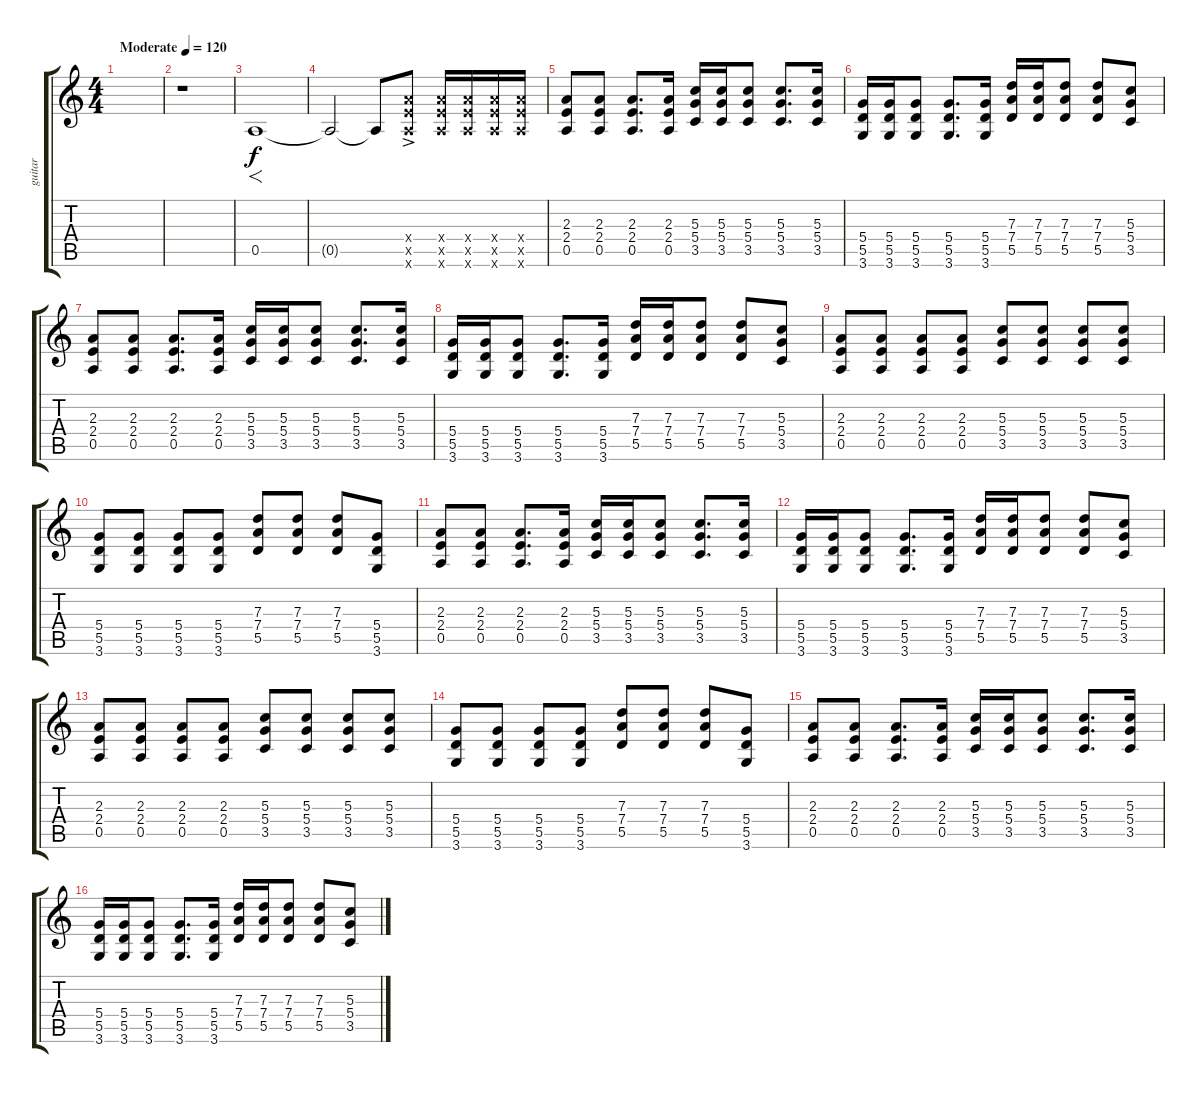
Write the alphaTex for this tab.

\track ("guitar" "guitar") {instrument distortionguitar}
\staff {score tabs}
\tuning (E4 B3 G3 D3 A2 E2) {hide}
\ts (4 4)
\tempo (120 "Moderate")
\clef g2
\ks c
|
r.1 |
0.5.1{f} |
0.5{t}.2{dy f} 0.5{t}.8 (7.4{x} 7.5{ac x} 5.6{x}).8 (7.4{x} 7.5{x} 5.6{x}).16 (7.4{x} 7.5{x} 5.6{x}).16 (7.4{x} 7.5{x} 5.6{x}).16 (7.4{x} 7.5{x} 5.6{x}).16 |
(2.3 2.4 0.5).8 (2.3 2.4 0.5).8 (2.3 2.4 0.5).8{d} (2.3 2.4 0.5).16 (5.3 5.4 3.5).16 (5.3 5.4 3.5).16 (5.3 5.4 3.5).8 (5.3 5.4 3.5).8{d} (5.3 5.4 3.5).16 |
(5.4 5.5 3.6).16 (5.4 5.5 3.6).16 (5.4 5.5 3.6).8 (5.4 5.5 3.6).8{d} (5.4 5.5 3.6).16 (7.3 7.4 5.5).16 (7.3 7.4 5.5).16 (7.3 7.4 5.5).8 (7.3 7.4 5.5).8 (5.3 5.4 3.5).8 |
(2.3 2.4 0.5).8 (2.3 2.4 0.5).8 (2.3 2.4 0.5).8{d} (2.3 2.4 0.5).16 (5.3 5.4 3.5).16 (5.3 5.4 3.5).16 (5.3 5.4 3.5).8 (5.3 5.4 3.5).8{d} (5.3 5.4 3.5).16 |
(5.4 5.5 3.6).16 (5.4 5.5 3.6).16 (5.4 5.5 3.6).8 (5.4 5.5 3.6).8{d} (5.4 5.5 3.6).16 (7.3 7.4 5.5).16 (7.3 7.4 5.5).16 (7.3 7.4 5.5).8 (7.3 7.4 5.5).8 (5.3 5.4 3.5).8 |
(2.3 2.4 0.5).8 (2.3 2.4 0.5).8 (2.3 2.4 0.5).8 (2.3 2.4 0.5).8 (5.3 5.4 3.5).8 (5.3 5.4 3.5).8 (5.3 5.4 3.5).8 (5.3 5.4 3.5).8 |
(5.4 5.5 3.6).8 (5.4 5.5 3.6).8 (5.4 5.5 3.6).8 (5.4 5.5 3.6).8 (7.3 7.4 5.5).8 (7.3 7.4 5.5).8 (7.3 7.4 5.5).8 (5.4 5.5 3.6).8 |
(2.3 2.4 0.5).8 (2.3 2.4 0.5).8 (2.3 2.4 0.5).8{d} (2.3 2.4 0.5).16 (5.3 5.4 3.5).16 (5.3 5.4 3.5).16 (5.3 5.4 3.5).8 (5.3 5.4 3.5).8{d} (5.3 5.4 3.5).16 |
(5.4 5.5 3.6).16 (5.4 5.5 3.6).16 (5.4 5.5 3.6).8 (5.4 5.5 3.6).8{d} (5.4 5.5 3.6).16 (7.3 7.4 5.5).16 (7.3 7.4 5.5).16 (7.3 7.4 5.5).8 (7.3 7.4 5.5).8 (5.3 5.4 3.5).8 |
(2.3 2.4 0.5).8 (2.3 2.4 0.5).8 (2.3 2.4 0.5).8 (2.3 2.4 0.5).8 (5.3 5.4 3.5).8 (5.3 5.4 3.5).8 (5.3 5.4 3.5).8 (5.3 5.4 3.5).8 |
(5.4 5.5 3.6).8 (5.4 5.5 3.6).8 (5.4 5.5 3.6).8 (5.4 5.5 3.6).8 (7.3 7.4 5.5).8 (7.3 7.4 5.5).8 (7.3 7.4 5.5).8 (5.4 5.5 3.6).8 |
(2.3 2.4 0.5).8 (2.3 2.4 0.5).8 (2.3 2.4 0.5).8{d} (2.3 2.4 0.5).16 (5.3 5.4 3.5).16 (5.3 5.4 3.5).16 (5.3 5.4 3.5).8 (5.3 5.4 3.5).8{d} (5.3 5.4 3.5).16 |
(5.4 5.5 3.6).16 (5.4 5.5 3.6).16 (5.4 5.5 3.6).8 (5.4 5.5 3.6).8{d} (5.4 5.5 3.6).16 (7.3 7.4 5.5).16 (7.3 7.4 5.5).16 (7.3 7.4 5.5).8 (7.3 7.4 5.5).8 (5.3 5.4 3.5).8
